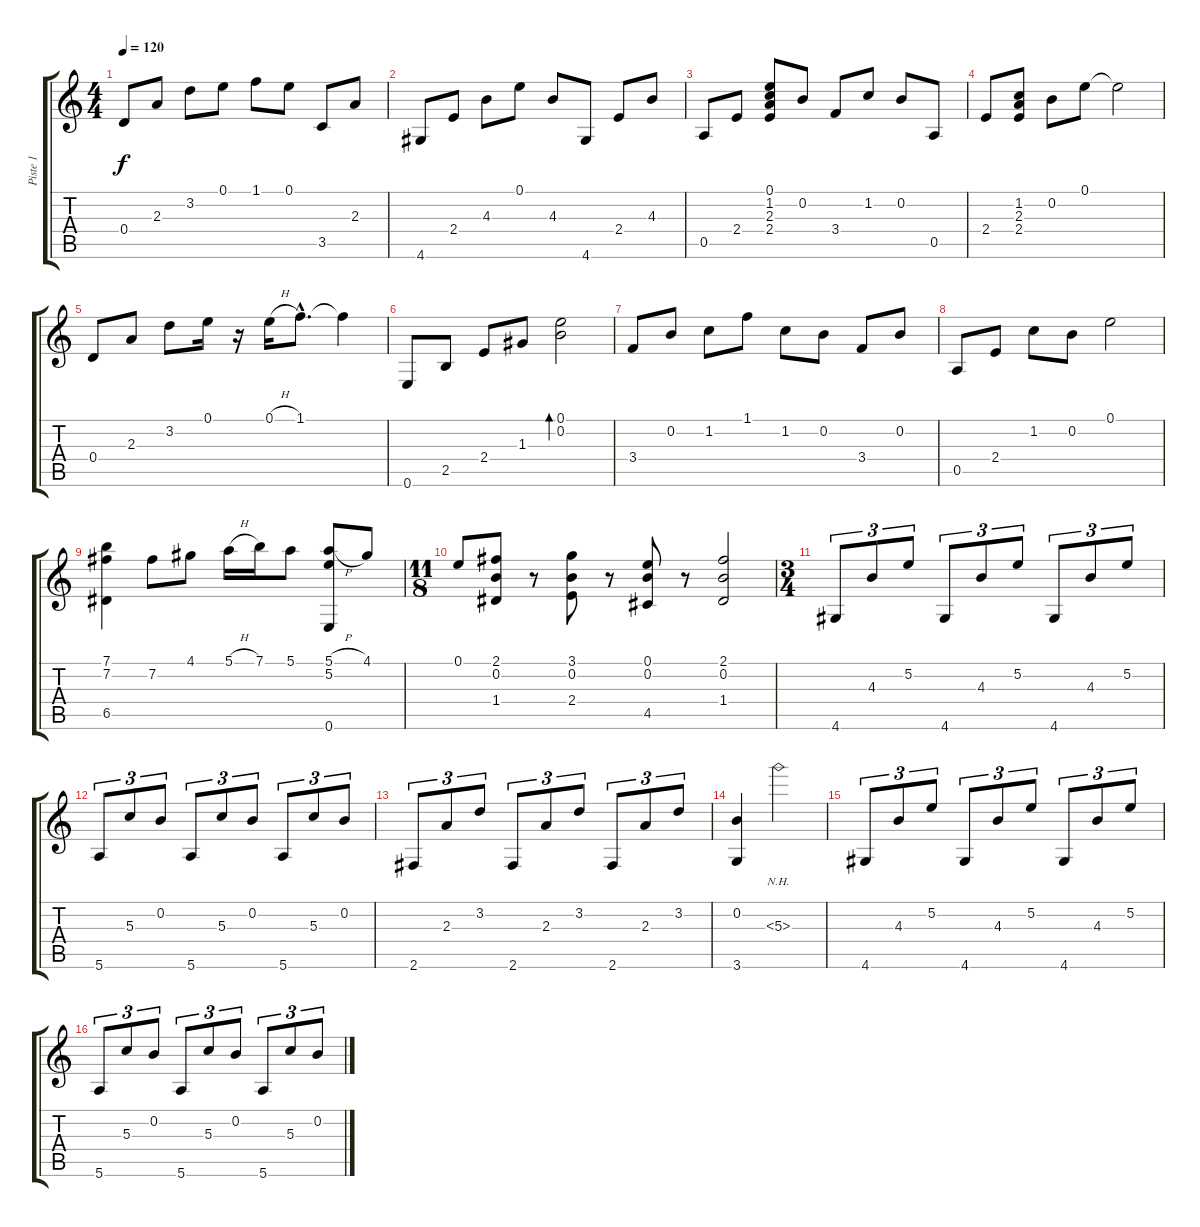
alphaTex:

\track ("Piste 1" "Piste 1") {instrument acousticguitarnylon}
\staff {score tabs}
\tuning (E4 B3 G3 D3 A2 E2) {hide}
\ts (4 4)
\tempo 120
\clef g2
\ks c
0.4.8{dy f} 2.3.8 3.2.8 0.1.8 1.1.8 0.1.8 3.5.8 2.3.8 |
4.6.8 2.4.8 4.3.8 0.1.8 4.3.8 4.6.8 2.4.8 4.3.8 |
0.5.8 2.4.8 (0.1 1.2 2.3 2.4).8 0.2.8 3.4.8 1.2.8 0.2.8 0.5.8 |
2.4.8 (1.2 2.3 2.4).8 0.2.8 0.1.8 0.1{t}.2 |
0.4.8 2.3.8 3.2.8 0.1.16 r.16 0.1{h}.16 1.1{hac}.8{d} 1.1{t}.4 |
0.6.8 2.5.8 2.4.8 1.3.8 (0.1 0.2).2{bd 240} |
3.4.8 0.2.8 1.2.8 1.1.8 1.2.8 0.2.8 3.4.8 0.2.8 |
0.5.8 2.4.8 1.2.8 0.2.8 0.1.2 |
(7.1 7.2 6.5).4 7.2.8 4.1.8 5.1{h}.16 7.1.16 5.1.8 (5.1{h} 5.2 0.6).8 4.1.8 |
\ts (11 8)
0.1.8 (2.1 0.2 1.4).8 r.8 (3.1 0.2 2.4).8 r.8 (0.1 0.2 4.5).8 r.8 (2.1 0.2 1.4).2 |
\ts (3 4)
4.6.8{tu (3 2)} 4.3.8{tu (3 2)} 5.2.8{tu (3 2)} 4.6.8{tu (3 2)} 4.3.8{tu (3 2)} 5.2.8{tu (3 2)} 4.6.8{tu (3 2)} 4.3.8{tu (3 2)} 5.2.8{tu (3 2)} |
5.6.8{tu (3 2)} 5.3.8{tu (3 2)} 0.2.8{tu (3 2)} 5.6.8{tu (3 2)} 5.3.8{tu (3 2)} 0.2.8{tu (3 2)} 5.6.8{tu (3 2)} 5.3.8{tu (3 2)} 0.2.8{tu (3 2)} |
2.6.8{tu (3 2)} 2.3.8{tu (3 2)} 3.2.8{tu (3 2)} 2.6.8{tu (3 2)} 2.3.8{tu (3 2)} 3.2.8{tu (3 2)} 2.6.8{tu (3 2)} 2.3.8{tu (3 2)} 3.2.8{tu (3 2)} |
(0.2 3.6).4 5.3{nh}.2 |
4.6.8{tu (3 2)} 4.3.8{tu (3 2)} 5.2.8{tu (3 2)} 4.6.8{tu (3 2)} 4.3.8{tu (3 2)} 5.2.8{tu (3 2)} 4.6.8{tu (3 2)} 4.3.8{tu (3 2)} 5.2.8{tu (3 2)} |
5.6.8{tu (3 2)} 5.3.8{tu (3 2)} 0.2.8{tu (3 2)} 5.6.8{tu (3 2)} 5.3.8{tu (3 2)} 0.2.8{tu (3 2)} 5.6.8{tu (3 2)} 5.3.8{tu (3 2)} 0.2.8{tu (3 2)}
